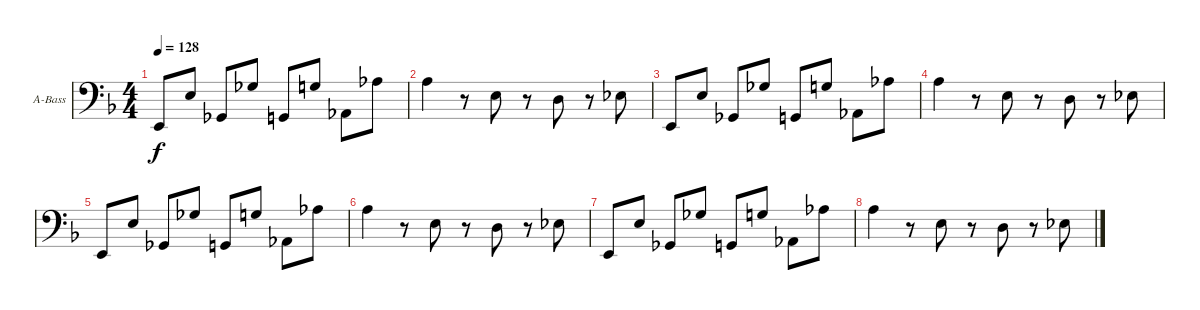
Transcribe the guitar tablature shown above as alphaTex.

\defaultSystemsLayout 4
\bracketExtendMode groupsimilarinstruments
\firstSystemTrackNameOrientation horizontal
\otherSystemsTrackNameOrientation horizontal
\track ("Acoustic Bass" "A-Bass") {instrument acousticbass}
\staff {score}
\tuning (G2 D2 A1 E1)
\ts (4 4)
\tempo 128
\clef f4
\ks f
0.4.8{dy f} 2.2.8 2.4.8 4.2.8 3.4.8 5.2.8 4.4.8 6.2.8 |
7.2.4 r.8 7.3.8 r.8 5.3.8 r.8 6.3.8 |
0.4.8 2.2.8 2.4.8 4.2.8 3.4.8 5.2.8 4.4.8 6.2.8 |
7.2.4 r.8 7.3.8 r.8 5.3.8 r.8 6.3.8 |
0.4.8 2.2.8 2.4.8 4.2.8 3.4.8 5.2.8 4.4.8 6.2.8 |
7.2.4 r.8 7.3.8 r.8 5.3.8 r.8 6.3.8 |
0.4.8 2.2.8 2.4.8 4.2.8 3.4.8 5.2.8 4.4.8 6.2.8 |
7.2.4 r.8 7.3.8 r.8 5.3.8 r.8 6.3.8
